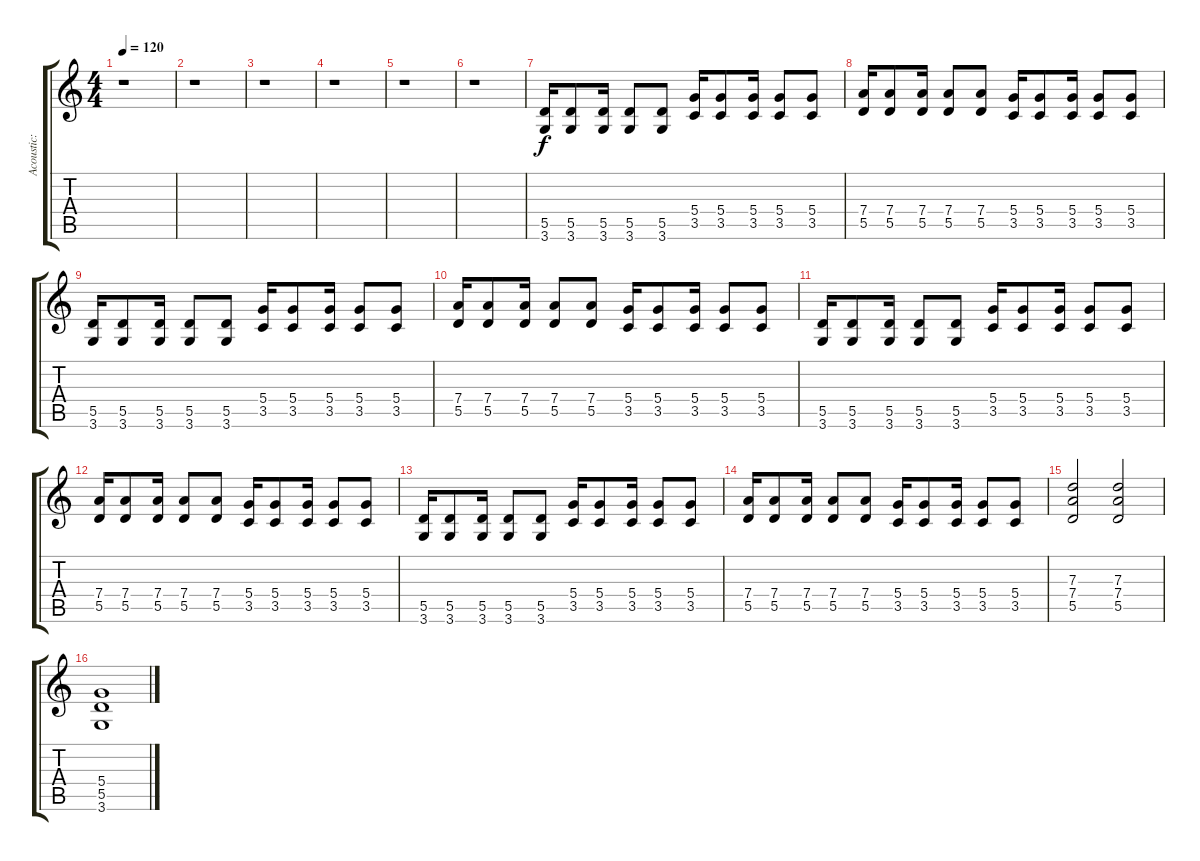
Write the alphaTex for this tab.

\track ("Acoustic: Дима" "Acoustic: ") {instrument acousticguitarsteel}
\staff {score tabs}
\tuning (E4 B3 G3 D3 A2 E2) {hide}
\ts (4 4)
\tempo 120
\clef g2
\ks c
r.1{dy f} |
r.1 |
r.1 |
r.1 |
r.1 |
r.1 |
(5.5 3.6).16{instrument electricguitarmuted} (5.5 3.6).8 (5.5 3.6).16 (5.5 3.6).8 (5.5 3.6).8 (5.4 3.5).16 (5.4 3.5).8 (5.4 3.5).16 (5.4 3.5).8 (5.4 3.5).8 |
(7.4 5.5).16 (7.4 5.5).8 (7.4 5.5).16 (7.4 5.5).8 (7.4 5.5).8 (5.4 3.5).16 (5.4 3.5).8 (5.4 3.5).16 (5.4 3.5).8 (5.4 3.5).8 |
(5.5 3.6).16 (5.5 3.6).8 (5.5 3.6).16 (5.5 3.6).8 (5.5 3.6).8 (5.4 3.5).16 (5.4 3.5).8 (5.4 3.5).16 (5.4 3.5).8 (5.4 3.5).8 |
(7.4 5.5).16 (7.4 5.5).8 (7.4 5.5).16 (7.4 5.5).8 (7.4 5.5).8 (5.4 3.5).16 (5.4 3.5).8 (5.4 3.5).16 (5.4 3.5).8 (5.4 3.5).8 |
(5.5 3.6).16 (5.5 3.6).8 (5.5 3.6).16 (5.5 3.6).8 (5.5 3.6).8 (5.4 3.5).16 (5.4 3.5).8 (5.4 3.5).16 (5.4 3.5).8 (5.4 3.5).8 |
(7.4 5.5).16 (7.4 5.5).8 (7.4 5.5).16 (7.4 5.5).8 (7.4 5.5).8 (5.4 3.5).16 (5.4 3.5).8 (5.4 3.5).16 (5.4 3.5).8 (5.4 3.5).8 |
(5.5 3.6).16 (5.5 3.6).8 (5.5 3.6).16 (5.5 3.6).8 (5.5 3.6).8 (5.4 3.5).16 (5.4 3.5).8 (5.4 3.5).16 (5.4 3.5).8 (5.4 3.5).8 |
(7.4 5.5).16 (7.4 5.5).8 (7.4 5.5).16 (7.4 5.5).8 (7.4 5.5).8 (5.4 3.5).16 (5.4 3.5).8 (5.4 3.5).16 (5.4 3.5).8 (5.4 3.5).8 |
(7.3 7.4 5.5).2 (7.3 7.4 5.5).2 |
(5.4 5.5 3.6).1
